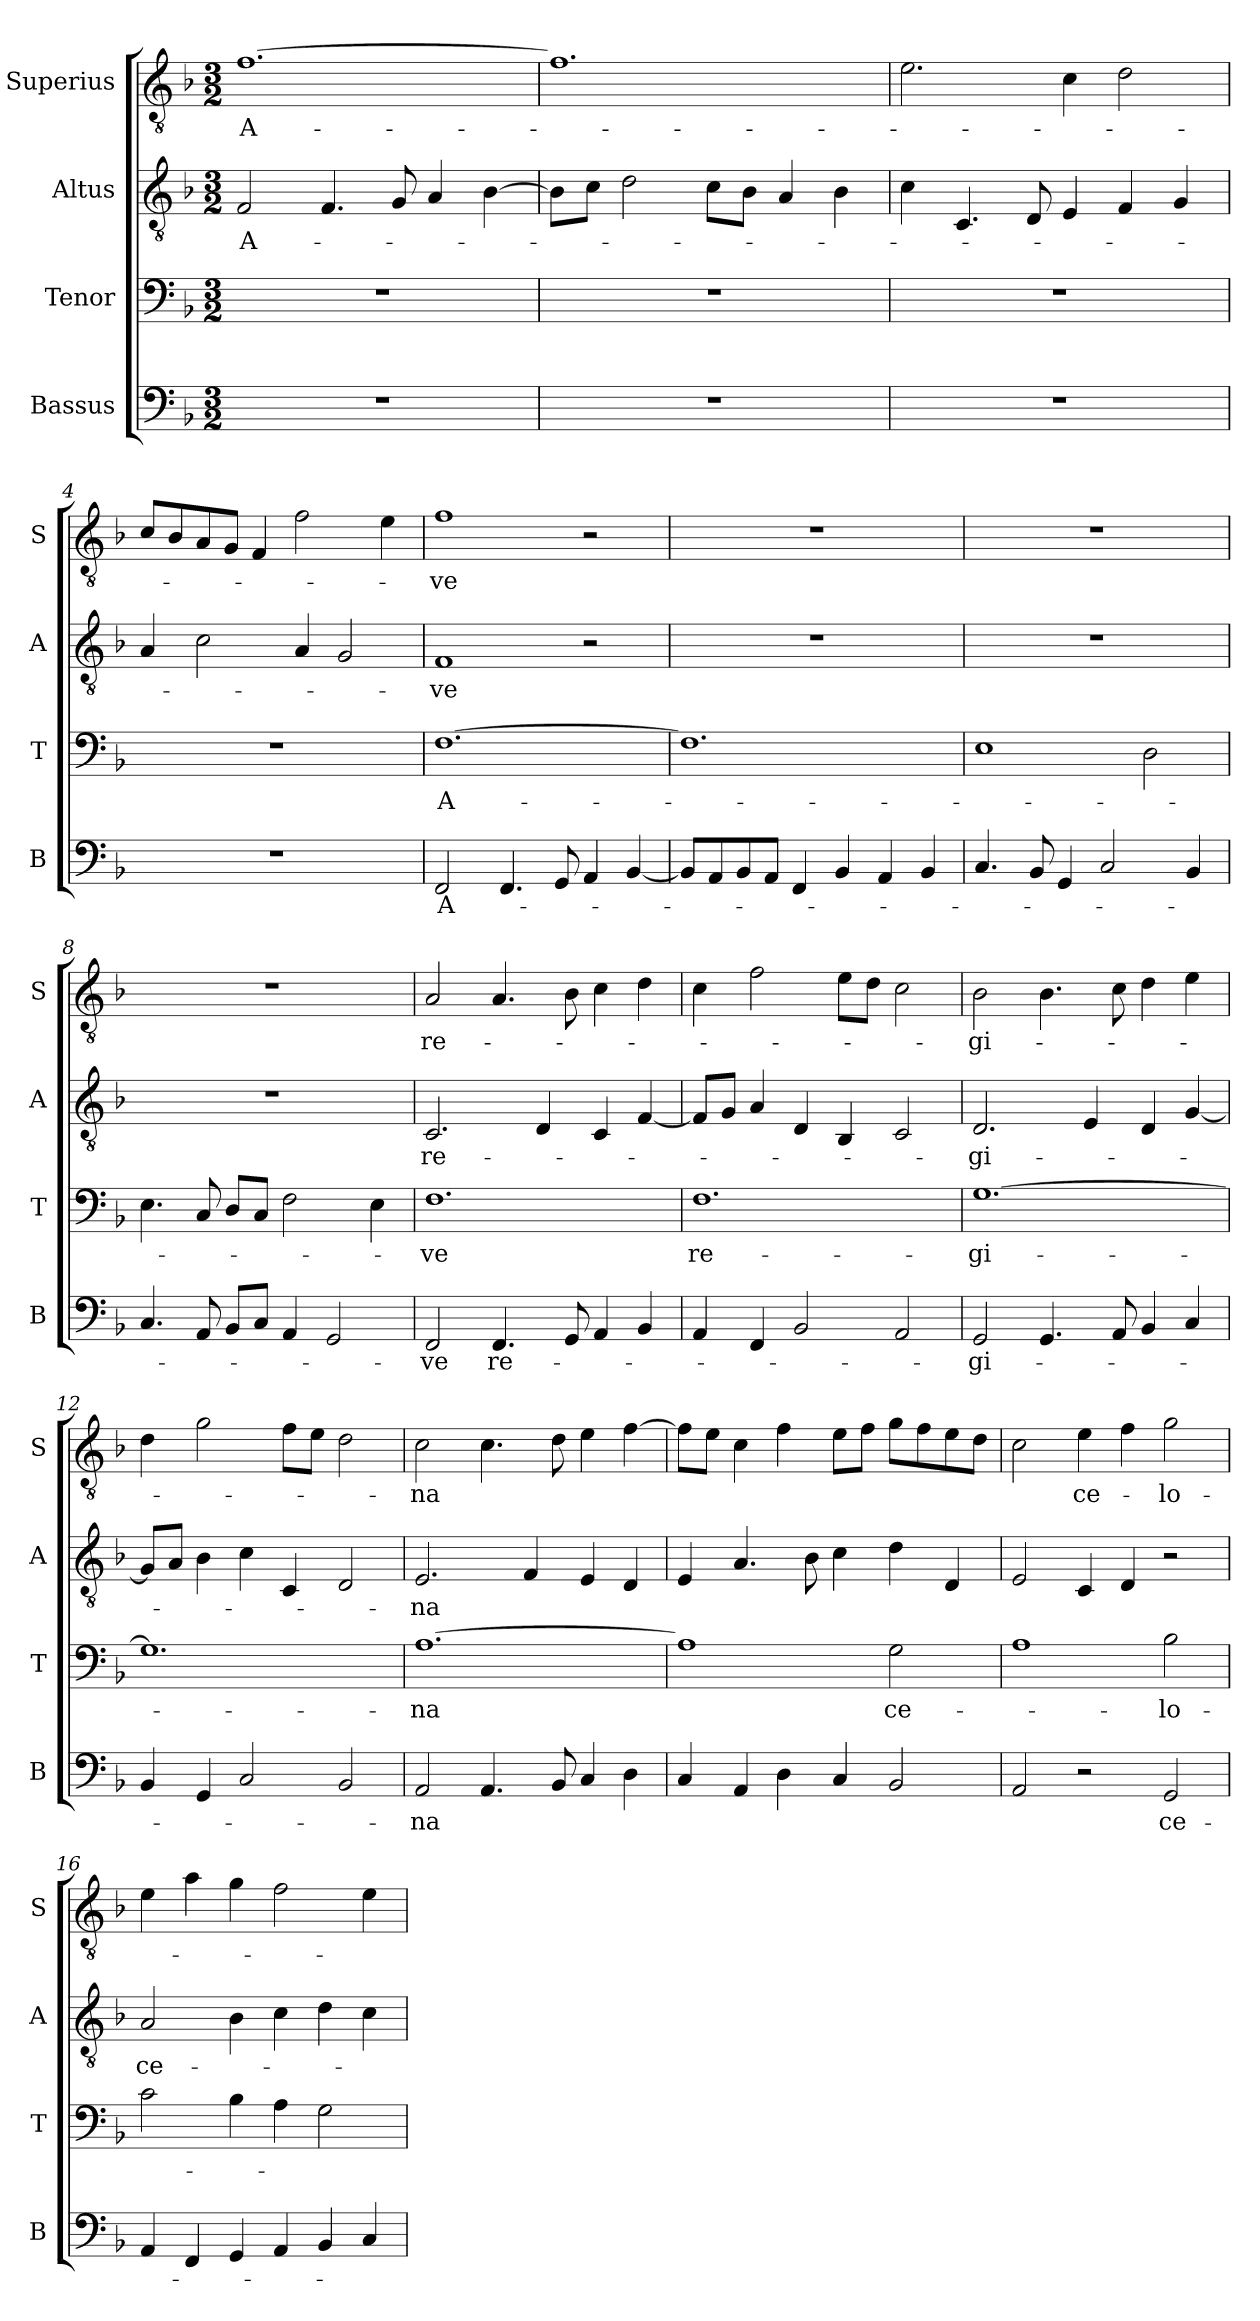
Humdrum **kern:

**kern	**text	**kern	**text	**kern	**text	**kern	**text
*part4	*part4	*part3	*part3	*part2	*part2	*part1	*part1
*staff4	*staff4	*staff3	*staff3	*staff2	*staff2	*staff1	*staff1
*I"Bassus	*	*I"Tenor	*	*I"Altus	*	*I"Superius	*
*I'B	*	*I'T	*	*I'A	*	*I'S	*
*clefF4	*	*clefF4	*	*clefGv2	*	*clefGv2	*
*k[b-]	*	*k[b-]	*	*k[b-]	*	*k[b-]	*
*d:	*	*d:	*	*d:	*	*d:	*
*M3/2	*	*M3/2	*	*M3/2	*	*M3/2	*
=1	=1	=1	=1	=1	=1	=1	=1
1.r	.	1.r	.	2F	A-	[1.f	A-
.	.	.	.	4.F	.	.	.
.	.	.	.	8G	.	.	.
.	.	.	.	4A	.	.	.
.	.	.	.	[4B-	.	.	.
=2	=2	=2	=2	=2	=2	=2	=2
1.r	.	1.r	.	8B-L]	.	1.f]	.
.	.	.	.	8cJ	.	.	.
.	.	.	.	2d	.	.	.
.	.	.	.	8cL	.	.	.
.	.	.	.	8B-J	.	.	.
.	.	.	.	4A	.	.	.
.	.	.	.	4B-	.	.	.
=3	=3	=3	=3	=3	=3	=3	=3
1.r	.	1.r	.	4c	.	2.e	.
.	.	.	.	4.C	.	.	.
.	.	.	.	8D	.	.	.
.	.	.	.	4E	.	4c	.
.	.	.	.	4F	.	2d	.
.	.	.	.	4G	.	.	.
=4	=4	=4	=4	=4	=4	=4	=4
1.r	.	1.r	.	4A	.	8cL	.
.	.	.	.	.	.	8B-	.
.	.	.	.	2c	.	8A	.
.	.	.	.	.	.	8GJ	.
.	.	.	.	.	.	4F	.
.	.	.	.	4A	.	2f	.
.	.	.	.	2G	.	.	.
.	.	.	.	.	.	4e	.
=5	=5	=5	=5	=5	=5	=5	=5
2FF	A-	[1.F	A-	1F	-ve	1f	ve
4.FF	.	.	.	.	.	.	.
8GG	.	.	.	.	.	.	.
4AA	.	.	.	2r	.	2r	.
[4BB-	.	.	.	.	.	.	.
=6	=6	=6	=6	=6	=6	=6	=6
8BB-L]	.	1.F]	.	1.r	.	1.r	.
8AA	.	.	.	.	.	.	.
8BB-	.	.	.	.	.	.	.
8AAJ	.	.	.	.	.	.	.
4FF	.	.	.	.	.	.	.
4BB-	.	.	.	.	.	.	.
4AA	.	.	.	.	.	.	.
4BB-	.	.	.	.	.	.	.
=7	=7	=7	=7	=7	=7	=7	=7
4.C	.	1E	.	1.r	.	1.r	.
8BB-	.	.	.	.	.	.	.
4GG	.	.	.	.	.	.	.
2C	.	.	.	.	.	.	.
.	.	2D	.	.	.	.	.
4BB-	.	.	.	.	.	.	.
=8	=8	=8	=8	=8	=8	=8	=8
4.C	.	4.E	.	1.r	.	1.r	.
8AA	.	8C	.	.	.	.	.
8BB-L	.	8DL	.	.	.	.	.
8CJ	.	8CJ	.	.	.	.	.
4AA	.	2F	.	.	.	.	.
2GG	.	.	.	.	.	.	.
.	.	4E	.	.	.	.	.
=9	=9	=9	=9	=9	=9	=9	=9
2FF	-ve	1.F	ve	2.C	re-	2A	re-
4.FF	re-	.	.	.	.	4.A	.
.	.	.	.	4D	.	.	.
8GG	.	.	.	.	.	8B-	.
4AA	.	.	.	4C	.	4c	.
4BB-	.	.	.	[4F	.	4d	.
=10	=10	=10	=10	=10	=10	=10	=10
4AA	.	1.F	re-	8FL]	.	4c	.
.	.	.	.	8GJ	.	.	.
4FF	.	.	.	4A	.	2f	.
2BB-	.	.	.	4D	.	.	.
.	.	.	.	4BB-	.	8eL	.
.	.	.	.	.	.	8dJ	.
2AA	.	.	.	2C	.	2c	.
=11	=11	=11	=11	=11	=11	=11	=11
2GG	-gi-	[1.G	-gi-	2.D	-gi-	2B-	-gi-
4.GG	.	.	.	.	.	4.B-	.
.	.	.	.	4E	.	.	.
8AA	.	.	.	.	.	8c	.
4BB-	.	.	.	4D	.	4d	.
4C	.	.	.	[4G	.	4e	.
=12	=12	=12	=12	=12	=12	=12	=12
4BB-	.	1.G]	.	8GL]	.	4d	.
.	.	.	.	8AJ	.	.	.
4GG	.	.	.	4B-	.	2g	.
2C	.	.	.	4c	.	.	.
.	.	.	.	4C	.	8fL	.
.	.	.	.	.	.	8eJ	.
2BB-	.	.	.	2D	.	2d	.
=13	=13	=13	=13	=13	=13	=13	=13
2AA	-na	[1.A	-na	2.E	-na	2c	-na
4.AA	.	.	.	.	.	4.c	.
.	.	.	.	4F	.	.	.
8BB-	.	.	.	.	.	8d	.
4C	.	.	.	4E	.	4e	.
4D	.	.	.	4D	.	[4f	.
=14	=14	=14	=14	=14	=14	=14	=14
4C	.	1A]	.	4E	.	8fL]	.
.	.	.	.	.	.	8eJ	.
4AA	.	.	.	4.A	.	4c	.
4D	.	.	.	.	.	4f	.
.	.	.	.	8B-	.	.	.
4C	.	.	.	4c	.	8eL	.
.	.	.	.	.	.	8fJ	.
2BB-	.	2G	-ce-	4d	.	8gL	.
.	.	.	.	.	.	8f	.
.	.	.	.	4D	.	8e	.
.	.	.	.	.	.	8dJ	.
=15	=15	=15	=15	=15	=15	=15	=15
2AA	.	1A	.	2E	.	2c	.
2r	.	.	.	4C	.	4e	ce-
.	.	.	.	4D	.	4f	.
2GG	ce-	2B-	-lo-	2r	.	2g	-lo-
=16	=16	=16	=16	=16	=16	=16	=16
4AA	.	2c	.	2A	ce-	4e	.
4FF	.	.	.	.	.	4a	.
4GG	.	4B-	.	4B-	.	4g	.
4AA	.	4A	.	4c	.	2f	.
4BB-	.	2G	.	4d	.	.	.
4C	.	.	.	4c	.	4e	.
=	=	=	=	=	=	=	=
*-	*-	*-	*-	*-	*-	*-	*-
